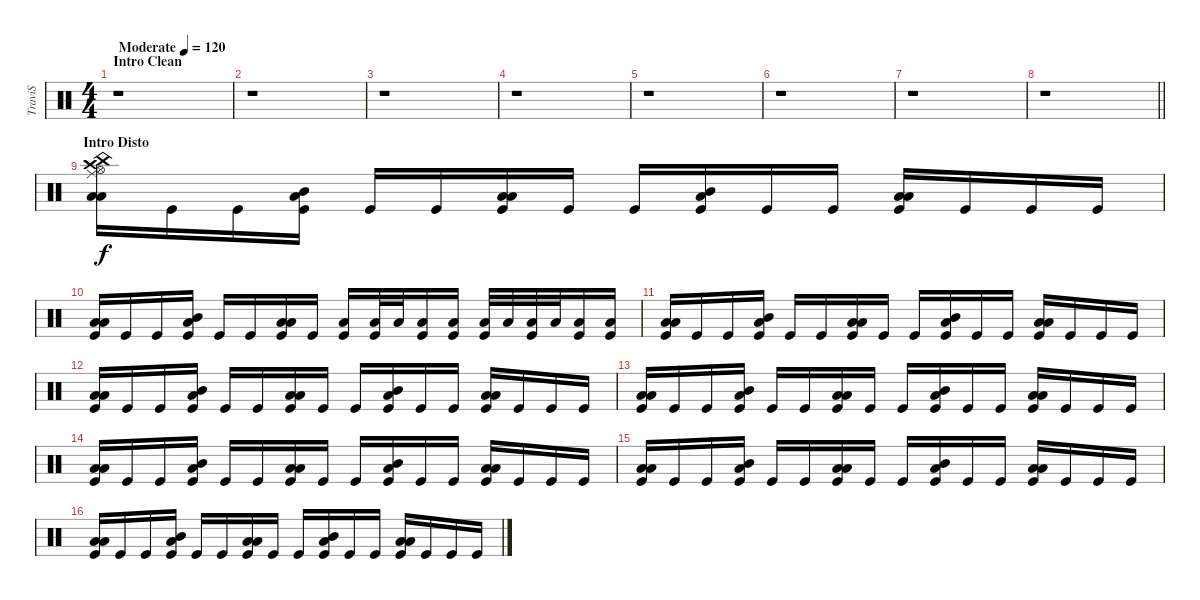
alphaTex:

\track ("TraviS" "TraviS") {instrument percussion}
\staff {score}
\articulation defaults
\ts (4 4)
\section ("" "Intro Clean")
\tempo (120 "Moderate")
\clef neutral
\ks c
r.1{dy f} |
r.1 |
r.1 |
r.1 |
r.1 |
r.1 |
r.1 |
\barLineRight lightlight
r.1 |
\section ("" "Intro Disto")
("Low Tom (hit)" "Low Floor Tom (hit)" "China (hit)" "Ride (middle)" "Crash high (hit)" "Hi-Hat (open)").16 "Kick (hit)".16 "Kick (hit)".16 ("Mid Tom (hit)" "Low Floor Tom (hit)" "Kick (hit)").16 "Kick (hit)".16 "Kick (hit)".16 ("Low Tom (hit)" "Low Floor Tom (hit)" "Kick (hit)").16 "Kick (hit)".16 "Kick (hit)".16 ("Mid Tom (hit)" "Low Floor Tom (hit)" "Kick (hit)").16 "Kick (hit)".16 "Kick (hit)".16 ("Low Tom (hit)" "Low Floor Tom (hit)" "Kick (hit)").16 "Kick (hit)".16 "Kick (hit)".16 "Kick (hit)".16 |
("Low Tom (hit)" "Low Floor Tom (hit)" "Kick (hit)").16 "Kick (hit)".16 "Kick (hit)".16 ("Mid Tom (hit)" "Low Floor Tom (hit)" "Kick (hit)").16 "Kick (hit)".16 "Kick (hit)".16 ("Low Tom (hit)" "Low Floor Tom (hit)" "Kick (hit)").16 "Kick (hit)".16 ("Low Tom (hit)" "Kick (hit)").16 ("Low Tom (hit)" "Kick (hit)").32 "Low Tom (hit)".32 ("Low Tom (hit)" "Kick (hit)").16 ("Low Tom (hit)" "Kick (hit)").16 ("Low Floor Tom (hit)" "Kick (hit)").32 "Low Floor Tom (hit)".32 ("Low Floor Tom (hit)" "Kick (hit)").32 "Low Floor Tom (hit)".32 ("Low Floor Tom (hit)" "Kick (hit)").16 ("Low Floor Tom (hit)" "Kick (hit)").16 |
("Low Tom (hit)" "Low Floor Tom (hit)" "Kick (hit)").16 "Kick (hit)".16 "Kick (hit)".16 ("Mid Tom (hit)" "Low Floor Tom (hit)" "Kick (hit)").16 "Kick (hit)".16 "Kick (hit)".16 ("Low Tom (hit)" "Low Floor Tom (hit)" "Kick (hit)").16 "Kick (hit)".16 "Kick (hit)".16 ("Mid Tom (hit)" "Low Floor Tom (hit)" "Kick (hit)").16 "Kick (hit)".16 "Kick (hit)".16 ("Low Tom (hit)" "Low Floor Tom (hit)" "Kick (hit)").16 "Kick (hit)".16 "Kick (hit)".16 "Kick (hit)".16 |
("Low Tom (hit)" "Low Floor Tom (hit)" "Kick (hit)").16 "Kick (hit)".16 "Kick (hit)".16 ("Mid Tom (hit)" "Low Floor Tom (hit)" "Kick (hit)").16 "Kick (hit)".16 "Kick (hit)".16 ("Low Tom (hit)" "Low Floor Tom (hit)" "Kick (hit)").16 "Kick (hit)".16 "Kick (hit)".16 ("Mid Tom (hit)" "Low Floor Tom (hit)" "Kick (hit)").16 "Kick (hit)".16 "Kick (hit)".16 ("Low Tom (hit)" "Low Floor Tom (hit)" "Kick (hit)").16 "Kick (hit)".16 "Kick (hit)".16 "Kick (hit)".16 |
("Low Tom (hit)" "Low Floor Tom (hit)" "Kick (hit)").16 "Kick (hit)".16 "Kick (hit)".16 ("Mid Tom (hit)" "Low Floor Tom (hit)" "Kick (hit)").16 "Kick (hit)".16 "Kick (hit)".16 ("Low Tom (hit)" "Low Floor Tom (hit)" "Kick (hit)").16 "Kick (hit)".16 "Kick (hit)".16 ("Mid Tom (hit)" "Low Floor Tom (hit)" "Kick (hit)").16 "Kick (hit)".16 "Kick (hit)".16 ("Low Tom (hit)" "Low Floor Tom (hit)" "Kick (hit)").16 "Kick (hit)".16 "Kick (hit)".16 "Kick (hit)".16 |
("Low Tom (hit)" "Low Floor Tom (hit)" "Kick (hit)").16 "Kick (hit)".16 "Kick (hit)".16 ("Mid Tom (hit)" "Low Floor Tom (hit)" "Kick (hit)").16 "Kick (hit)".16 "Kick (hit)".16 ("Low Tom (hit)" "Low Floor Tom (hit)" "Kick (hit)").16 "Kick (hit)".16 "Kick (hit)".16 ("Mid Tom (hit)" "Low Floor Tom (hit)" "Kick (hit)").16 "Kick (hit)".16 "Kick (hit)".16 ("Low Tom (hit)" "Low Floor Tom (hit)" "Kick (hit)").16 "Kick (hit)".16 "Kick (hit)".16 "Kick (hit)".16 |
("Low Tom (hit)" "Low Floor Tom (hit)" "Kick (hit)").16 "Kick (hit)".16 "Kick (hit)".16 ("Mid Tom (hit)" "Low Floor Tom (hit)" "Kick (hit)").16 "Kick (hit)".16 "Kick (hit)".16 ("Low Tom (hit)" "Low Floor Tom (hit)" "Kick (hit)").16 "Kick (hit)".16 "Kick (hit)".16 ("Mid Tom (hit)" "Low Floor Tom (hit)" "Kick (hit)").16 "Kick (hit)".16 "Kick (hit)".16 ("Low Tom (hit)" "Low Floor Tom (hit)" "Kick (hit)").16 "Kick (hit)".16 "Kick (hit)".16 "Kick (hit)".16 |
("Low Tom (hit)" "Low Floor Tom (hit)" "Kick (hit)").16 "Kick (hit)".16 "Kick (hit)".16 ("Mid Tom (hit)" "Low Floor Tom (hit)" "Kick (hit)").16 "Kick (hit)".16 "Kick (hit)".16 ("Low Tom (hit)" "Low Floor Tom (hit)" "Kick (hit)").16 "Kick (hit)".16 "Kick (hit)".16 ("Mid Tom (hit)" "Low Floor Tom (hit)" "Kick (hit)").16 "Kick (hit)".16 "Kick (hit)".16 ("Low Tom (hit)" "Low Floor Tom (hit)" "Kick (hit)").16 "Kick (hit)".16 "Kick (hit)".16 "Kick (hit)".16
